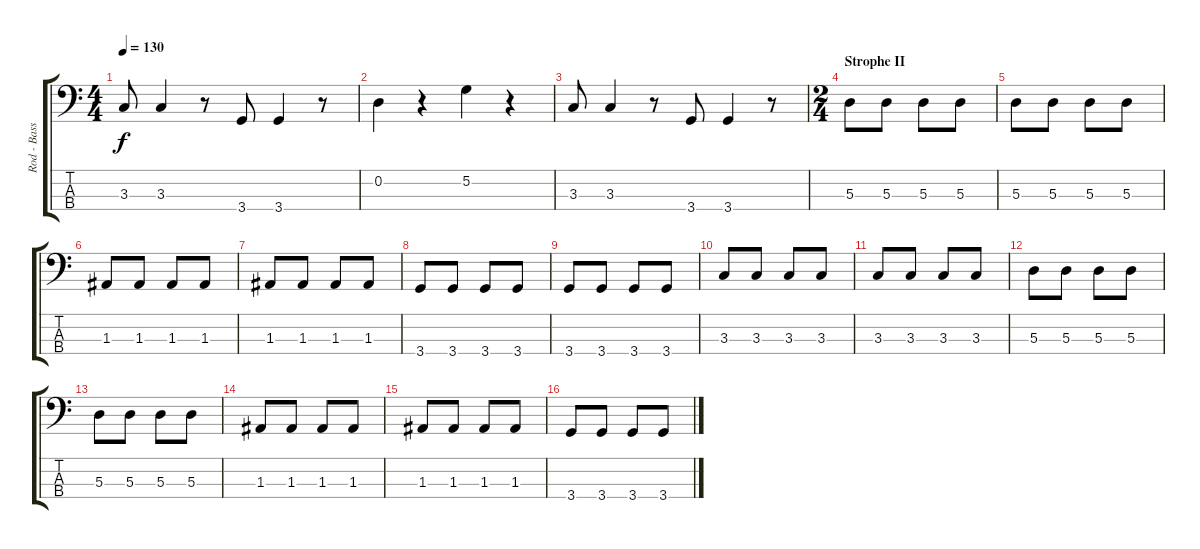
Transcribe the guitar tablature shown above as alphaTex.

\track ("Rod - Bass" "Rod - Bass") {instrument electricbassfinger}
\staff {score tabs}
\tuning (G2 D2 A1 E1) {hide}
\ts (4 4)
\tempo 130
\clef f4
\ks c
3.3.8{dy f} 3.3.4 r.8 3.4.8 3.4.4 r.8 |
0.2.4 r.4 5.2.4 r.4 |
3.3.8 3.3.4 r.8 3.4.8 3.4.4 r.8 |
\ts (2 4)
\section ("" "Strophe II")
5.3.8 5.3.8 5.3.8 5.3.8 |
5.3.8 5.3.8 5.3.8 5.3.8 |
1.3.8 1.3.8 1.3.8 1.3.8 |
1.3.8 1.3.8 1.3.8 1.3.8 |
3.4.8 3.4.8 3.4.8 3.4.8 |
3.4.8 3.4.8 3.4.8 3.4.8 |
3.3.8 3.3.8 3.3.8 3.3.8 |
3.3.8 3.3.8 3.3.8 3.3.8 |
5.3.8 5.3.8 5.3.8 5.3.8 |
5.3.8 5.3.8 5.3.8 5.3.8 |
1.3.8 1.3.8 1.3.8 1.3.8 |
1.3.8 1.3.8 1.3.8 1.3.8 |
3.4.8 3.4.8 3.4.8 3.4.8
